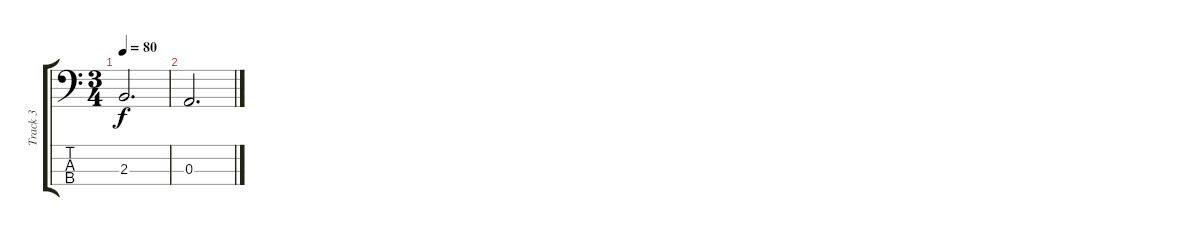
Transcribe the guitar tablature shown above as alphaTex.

\track ("Track 3" "Track 3") {instrument electricbasspick}
\staff {score tabs}
\tuning (G2 D2 A1 D1) {hide}
\ts (3 4)
\tempo 80
\clef f4
\ks c
2.3.2{d dy f} |
0.3.2{d}
